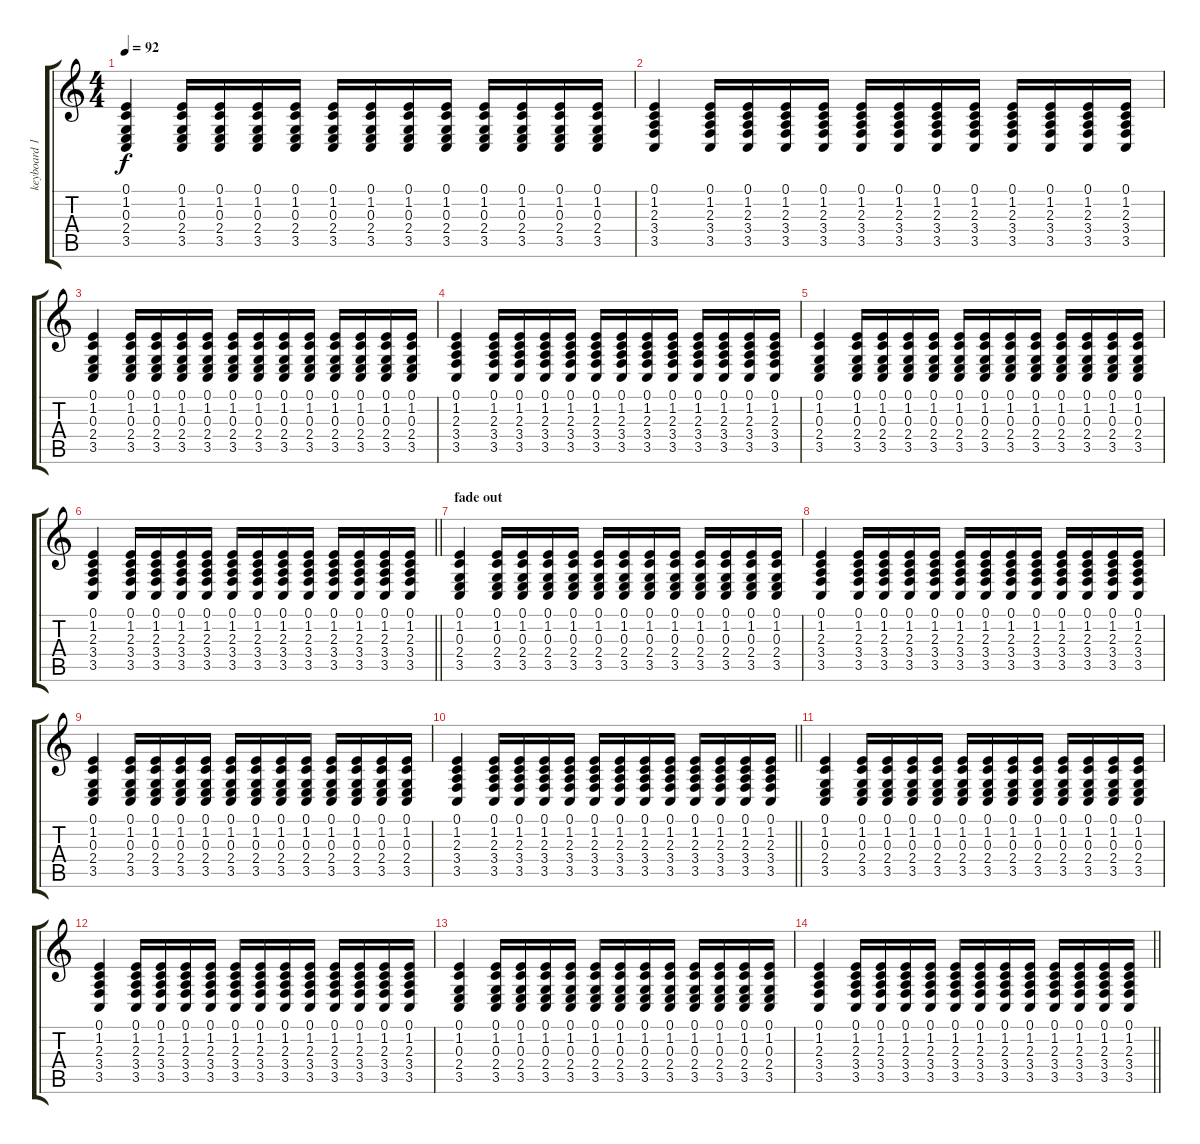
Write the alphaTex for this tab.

\track ("keyboard 1" "keyboard 1") {instrument synthstrings2}
\staff {score tabs}
\tuning (E4 B3 G3 D3 A2 E2) {hide}
\ts (4 4)
\tempo 92
\clef g2
\ks c
(0.1 1.2 0.3 2.4 3.5).4{dy f volume 11} (0.1 1.2 0.3 2.4 3.5).16{volume 3} (0.1 1.2 0.3 2.4 3.5).16 (0.1 1.2 0.3 2.4 3.5).16 (0.1 1.2 0.3 2.4 3.5).16 (0.1 1.2 0.3 2.4 3.5).16 (0.1 1.2 0.3 2.4 3.5).16 (0.1 1.2 0.3 2.4 3.5).16 (0.1 1.2 0.3 2.4 3.5).16 (0.1 1.2 0.3 2.4 3.5).16 (0.1 1.2 0.3 2.4 3.5).16 (0.1 1.2 0.3 2.4 3.5).16 (0.1 1.2 0.3 2.4 3.5).16 |
(0.1 1.2 2.3 3.4 3.5).4{volume 11} (0.1 1.2 2.3 3.4 3.5).16{volume 3} (0.1 1.2 2.3 3.4 3.5).16 (0.1 1.2 2.3 3.4 3.5).16 (0.1 1.2 2.3 3.4 3.5).16 (0.1 1.2 2.3 3.4 3.5).16 (0.1 1.2 2.3 3.4 3.5).16 (0.1 1.2 2.3 3.4 3.5).16 (0.1 1.2 2.3 3.4 3.5).16 (0.1 1.2 2.3 3.4 3.5).16 (0.1 1.2 2.3 3.4 3.5).16 (0.1 1.2 2.3 3.4 3.5).16 (0.1 1.2 2.3 3.4 3.5).16 |
(0.1 1.2 0.3 2.4 3.5).4{volume 11} (0.1 1.2 0.3 2.4 3.5).16{volume 3} (0.1 1.2 0.3 2.4 3.5).16 (0.1 1.2 0.3 2.4 3.5).16 (0.1 1.2 0.3 2.4 3.5).16 (0.1 1.2 0.3 2.4 3.5).16 (0.1 1.2 0.3 2.4 3.5).16 (0.1 1.2 0.3 2.4 3.5).16 (0.1 1.2 0.3 2.4 3.5).16 (0.1 1.2 0.3 2.4 3.5).16 (0.1 1.2 0.3 2.4 3.5).16 (0.1 1.2 0.3 2.4 3.5).16 (0.1 1.2 0.3 2.4 3.5).16 |
(0.1 1.2 2.3 3.4 3.5).4{volume 11} (0.1 1.2 2.3 3.4 3.5).16{volume 3} (0.1 1.2 2.3 3.4 3.5).16 (0.1 1.2 2.3 3.4 3.5).16 (0.1 1.2 2.3 3.4 3.5).16 (0.1 1.2 2.3 3.4 3.5).16 (0.1 1.2 2.3 3.4 3.5).16 (0.1 1.2 2.3 3.4 3.5).16 (0.1 1.2 2.3 3.4 3.5).16 (0.1 1.2 2.3 3.4 3.5).16 (0.1 1.2 2.3 3.4 3.5).16 (0.1 1.2 2.3 3.4 3.5).16 (0.1 1.2 2.3 3.4 3.5).16 |
(0.1 1.2 0.3 2.4 3.5).4{volume 11} (0.1 1.2 0.3 2.4 3.5).16{volume 3} (0.1 1.2 0.3 2.4 3.5).16 (0.1 1.2 0.3 2.4 3.5).16 (0.1 1.2 0.3 2.4 3.5).16 (0.1 1.2 0.3 2.4 3.5).16 (0.1 1.2 0.3 2.4 3.5).16 (0.1 1.2 0.3 2.4 3.5).16 (0.1 1.2 0.3 2.4 3.5).16 (0.1 1.2 0.3 2.4 3.5).16 (0.1 1.2 0.3 2.4 3.5).16 (0.1 1.2 0.3 2.4 3.5).16 (0.1 1.2 0.3 2.4 3.5).16 |
\barLineRight lightlight
(0.1 1.2 2.3 3.4 3.5).4{volume 11} (0.1 1.2 2.3 3.4 3.5).16{volume 3} (0.1 1.2 2.3 3.4 3.5).16 (0.1 1.2 2.3 3.4 3.5).16 (0.1 1.2 2.3 3.4 3.5).16 (0.1 1.2 2.3 3.4 3.5).16 (0.1 1.2 2.3 3.4 3.5).16 (0.1 1.2 2.3 3.4 3.5).16 (0.1 1.2 2.3 3.4 3.5).16 (0.1 1.2 2.3 3.4 3.5).16 (0.1 1.2 2.3 3.4 3.5).16 (0.1 1.2 2.3 3.4 3.5).16 (0.1 1.2 2.3 3.4 3.5).16 |
\section ("" "fade out")
(0.1 1.2 0.3 2.4 3.5).4{volume 11} (0.1 1.2 0.3 2.4 3.5).16{volume 3} (0.1 1.2 0.3 2.4 3.5).16 (0.1 1.2 0.3 2.4 3.5).16 (0.1 1.2 0.3 2.4 3.5).16 (0.1 1.2 0.3 2.4 3.5).16 (0.1 1.2 0.3 2.4 3.5).16 (0.1 1.2 0.3 2.4 3.5).16 (0.1 1.2 0.3 2.4 3.5).16 (0.1 1.2 0.3 2.4 3.5).16 (0.1 1.2 0.3 2.4 3.5).16 (0.1 1.2 0.3 2.4 3.5).16 (0.1 1.2 0.3 2.4 3.5).16 |
(0.1 1.2 2.3 3.4 3.5).4{volume 11} (0.1 1.2 2.3 3.4 3.5).16{volume 3} (0.1 1.2 2.3 3.4 3.5).16 (0.1 1.2 2.3 3.4 3.5).16 (0.1 1.2 2.3 3.4 3.5).16 (0.1 1.2 2.3 3.4 3.5).16 (0.1 1.2 2.3 3.4 3.5).16 (0.1 1.2 2.3 3.4 3.5).16 (0.1 1.2 2.3 3.4 3.5).16 (0.1 1.2 2.3 3.4 3.5).16 (0.1 1.2 2.3 3.4 3.5).16 (0.1 1.2 2.3 3.4 3.5).16 (0.1 1.2 2.3 3.4 3.5).16 |
(0.1 1.2 0.3 2.4 3.5).4{volume 11} (0.1 1.2 0.3 2.4 3.5).16{volume 3} (0.1 1.2 0.3 2.4 3.5).16 (0.1 1.2 0.3 2.4 3.5).16 (0.1 1.2 0.3 2.4 3.5).16 (0.1 1.2 0.3 2.4 3.5).16 (0.1 1.2 0.3 2.4 3.5).16 (0.1 1.2 0.3 2.4 3.5).16 (0.1 1.2 0.3 2.4 3.5).16 (0.1 1.2 0.3 2.4 3.5).16 (0.1 1.2 0.3 2.4 3.5).16 (0.1 1.2 0.3 2.4 3.5).16 (0.1 1.2 0.3 2.4 3.5).16 |
\barLineRight lightlight
(0.1 1.2 2.3 3.4 3.5).4{volume 11} (0.1 1.2 2.3 3.4 3.5).16{volume 3} (0.1 1.2 2.3 3.4 3.5).16 (0.1 1.2 2.3 3.4 3.5).16 (0.1 1.2 2.3 3.4 3.5).16 (0.1 1.2 2.3 3.4 3.5).16 (0.1 1.2 2.3 3.4 3.5).16 (0.1 1.2 2.3 3.4 3.5).16 (0.1 1.2 2.3 3.4 3.5).16 (0.1 1.2 2.3 3.4 3.5).16 (0.1 1.2 2.3 3.4 3.5).16 (0.1 1.2 2.3 3.4 3.5).16 (0.1 1.2 2.3 3.4 3.5).16 |
(0.1 1.2 0.3 2.4 3.5).4{volume 11} (0.1 1.2 0.3 2.4 3.5).16{volume 3} (0.1 1.2 0.3 2.4 3.5).16 (0.1 1.2 0.3 2.4 3.5).16 (0.1 1.2 0.3 2.4 3.5).16 (0.1 1.2 0.3 2.4 3.5).16 (0.1 1.2 0.3 2.4 3.5).16 (0.1 1.2 0.3 2.4 3.5).16 (0.1 1.2 0.3 2.4 3.5).16 (0.1 1.2 0.3 2.4 3.5).16 (0.1 1.2 0.3 2.4 3.5).16 (0.1 1.2 0.3 2.4 3.5).16 (0.1 1.2 0.3 2.4 3.5).16 |
(0.1 1.2 2.3 3.4 3.5).4{volume 11} (0.1 1.2 2.3 3.4 3.5).16{volume 3} (0.1 1.2 2.3 3.4 3.5).16 (0.1 1.2 2.3 3.4 3.5).16 (0.1 1.2 2.3 3.4 3.5).16 (0.1 1.2 2.3 3.4 3.5).16 (0.1 1.2 2.3 3.4 3.5).16 (0.1 1.2 2.3 3.4 3.5).16 (0.1 1.2 2.3 3.4 3.5).16 (0.1 1.2 2.3 3.4 3.5).16 (0.1 1.2 2.3 3.4 3.5).16 (0.1 1.2 2.3 3.4 3.5).16 (0.1 1.2 2.3 3.4 3.5).16 |
(0.1 1.2 0.3 2.4 3.5).4{volume 11} (0.1 1.2 0.3 2.4 3.5).16{volume 3} (0.1 1.2 0.3 2.4 3.5).16 (0.1 1.2 0.3 2.4 3.5).16 (0.1 1.2 0.3 2.4 3.5).16 (0.1 1.2 0.3 2.4 3.5).16 (0.1 1.2 0.3 2.4 3.5).16 (0.1 1.2 0.3 2.4 3.5).16 (0.1 1.2 0.3 2.4 3.5).16 (0.1 1.2 0.3 2.4 3.5).16 (0.1 1.2 0.3 2.4 3.5).16 (0.1 1.2 0.3 2.4 3.5).16 (0.1 1.2 0.3 2.4 3.5).16 |
\barLineRight lightlight
(0.1 1.2 2.3 3.4 3.5).4{volume 11} (0.1 1.2 2.3 3.4 3.5).16{volume 3} (0.1 1.2 2.3 3.4 3.5).16 (0.1 1.2 2.3 3.4 3.5).16 (0.1 1.2 2.3 3.4 3.5).16 (0.1 1.2 2.3 3.4 3.5).16 (0.1 1.2 2.3 3.4 3.5).16 (0.1 1.2 2.3 3.4 3.5).16 (0.1 1.2 2.3 3.4 3.5).16 (0.1 1.2 2.3 3.4 3.5).16 (0.1 1.2 2.3 3.4 3.5).16 (0.1 1.2 2.3 3.4 3.5).16 (0.1 1.2 2.3 3.4 3.5).16
